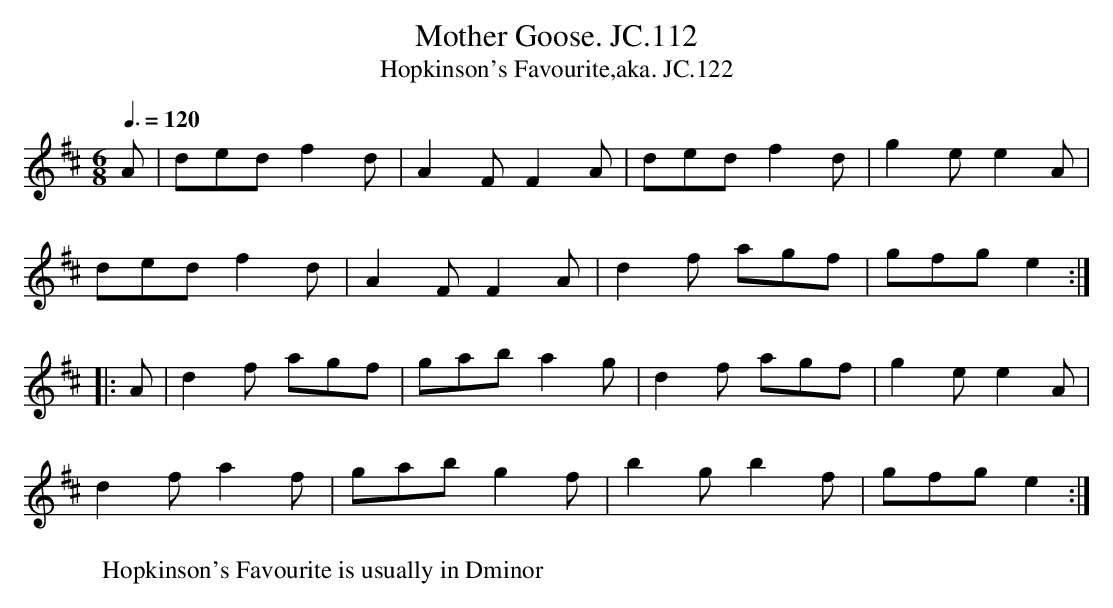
X:1
T:Mother Goose. JC.112
T:Hopkinson's Favourite,aka. JC.122
W:Hopkinson's Favourite is usually in Dminor
M:6/8
L:1/8
Q:3/8=120
K:D
A|\\
dedf2d|A2FF2A|dedf2d|g2ee2A|
dedf2d|A2FF2A|d2f agf|gfge2:|
|:A|d2f agf|gaba2g|d2f agf|g2ee2A|
d2fa2f|gabg2f|b2gb2f|gfge2:|
